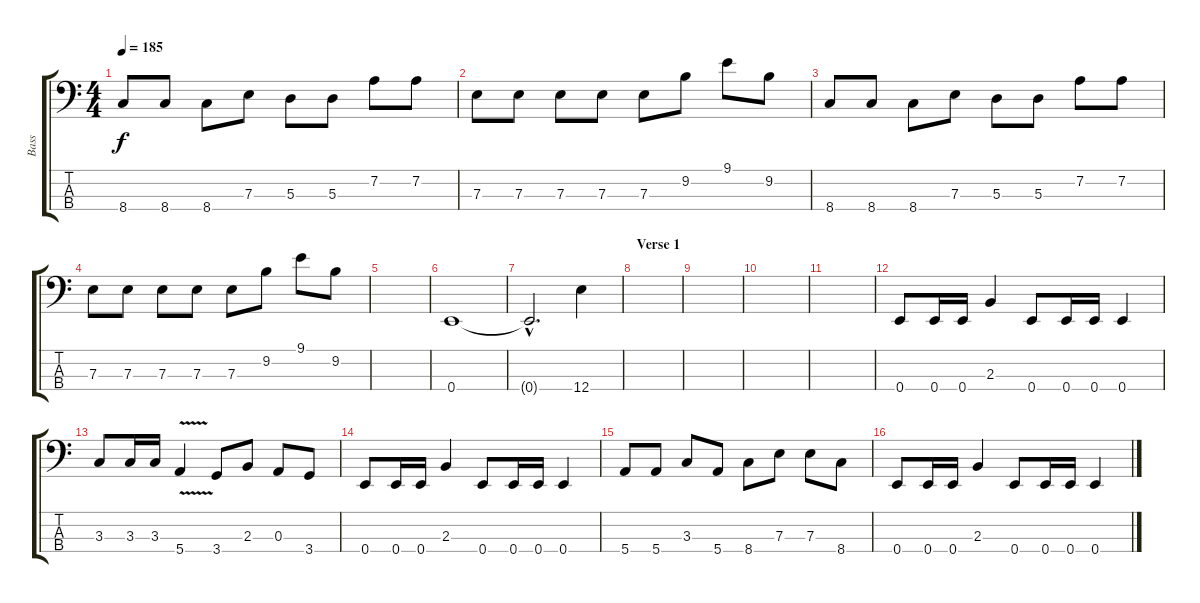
\track ("Bass" "Bass") {instrument electricbassfinger}
\staff {score tabs}
\tuning (G2 D2 A1 E1) {hide}
\ts (4 4)
\tempo 185
\clef f4
\ks c
8.4.8{dy f} 8.4.8 8.4.8 7.3.8 5.3.8 5.3.8 7.2.8 7.2.8 |
7.3.8 7.3.8 7.3.8 7.3.8 7.3.8 9.2.8 9.1.8 9.2.8 |
8.4.8 8.4.8 8.4.8 7.3.8 5.3.8 5.3.8 7.2.8 7.2.8 |
7.3.8 7.3.8 7.3.8 7.3.8 7.3.8 9.2.8 9.1.8 9.2.8 |
|
0.4.1 |
0.4{hac t}.2{d} 12.4.4 |
\section ("" "Verse 1")
|
|
|
|
0.4.8 0.4.16 0.4.16 2.3.4 0.4.8 0.4.16 0.4.16 0.4.4 |
3.3.8 3.3.16 3.3.16 5.4{v}.4 3.4.8 2.3.8 0.3.8 3.4.8 |
0.4.8 0.4.16 0.4.16 2.3.4 0.4.8 0.4.16 0.4.16 0.4.4 |
5.4.8 5.4.8 3.3.8 5.4.8 8.4.8 7.3.8 7.3.8 8.4.8 |
0.4.8 0.4.16 0.4.16 2.3.4 0.4.8 0.4.16 0.4.16 0.4.4
